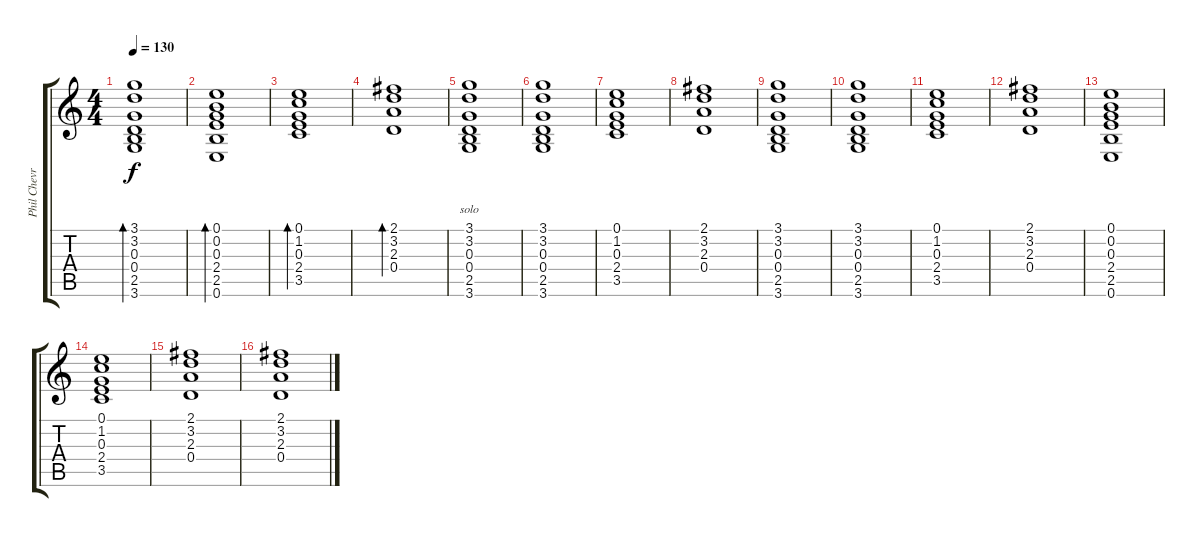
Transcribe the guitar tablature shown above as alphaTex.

\track ("Phil Chevron - guitare" "Phil Chevr") {instrument overdrivenguitar}
\staff {score tabs}
\tuning (E4 B3 G3 D3 A2 E2) {hide}
\ts (4 4)
\tempo 130
\clef g2
\ks c
(3.1 3.2 0.3 0.4 2.5 3.6).1{bd 240 dy f} |
(0.1 0.2 0.3 2.4 2.5 0.6).1{bd 240} |
(0.1 1.2 0.3 2.4 3.5).1{bd 240} |
(2.1 3.2 2.3 0.4).1{bd 240} |
(3.1 3.2 0.3 0.4 2.5 3.6).1{lyrics (0 "") lyrics (1 "") lyrics (2 "") lyrics (3 "") lyrics (4 "solo")} |
(3.1 3.2 0.3 0.4 2.5 3.6).1 |
(0.1 1.2 0.3 2.4 3.5).1 |
(2.1 3.2 2.3 0.4).1 |
(3.1 3.2 0.3 0.4 2.5 3.6).1 |
(3.1 3.2 0.3 0.4 2.5 3.6).1 |
(0.1 1.2 0.3 2.4 3.5).1 |
(2.1 3.2 2.3 0.4).1 |
(0.1 0.2 0.3 2.4 2.5 0.6).1 |
(0.1 1.2 0.3 2.4 3.5).1 |
(2.1 3.2 2.3 0.4).1 |
(2.1 3.2 2.3 0.4).1
